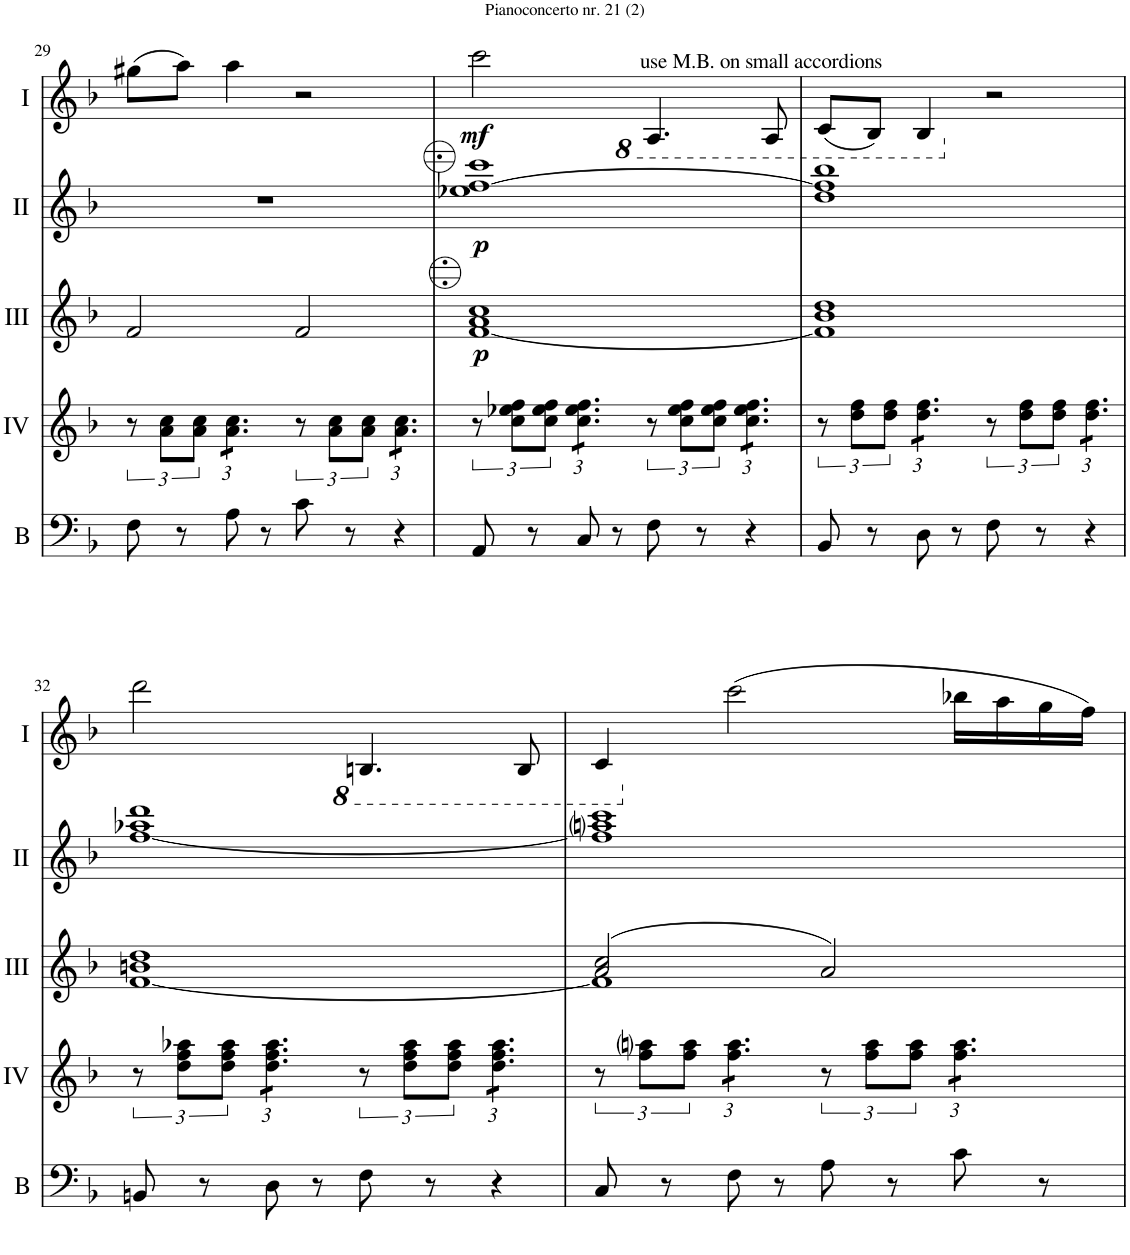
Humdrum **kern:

**kern	**kern	**kern	**dynam	**kern	**dynam	**kern	**dynam
*part5	*part4	*part3	*part3	*part2	*part2	*part1	*part1
*staff5	*staff4	*staff3	*staff3	*staff2	*staff2	*staff1	*staff1
*I"Bass	*I"Acc. 4	*I"Acc. 3	*	*I"Acc. 2	*	*I"Acc. 1	*
*I'B	*	*	*	*	*	*	*
!!LO:PB:g=z
*clefF4	*clefG2	*clefG2	*	*clefG2	*	*clefG2	*
*Trd7c12	*Trd7c12	*Trd7c12	*	*	*	*	*
*k[b-]	*k[b-]	*k[b-]	*	*k[b-]	*	*k[b-]	*
*M4/4	*M4/4	*M4/4	*	*M4/4	*	*M4/4	*
*met(c)	*met(c)	*met(c)	*	*met(c)	*	*met(c)	*
=29	=29	=29	=29	=29	=29	=29	=29
8F\	12r	2f/	.	1r	.	(8gg#X\L	.
.	12a\ 12cc\L	.	.	.	.	.	.
8r	.	.	.	.	.	8aa\J)	.
.	12a\ 12cc\J	.	.	.	.	.	.
*	*tremolo	*	*	*	*	*	*
8A\	12a\ 12cc\L	.	.	.	.	4aa\	.
.	12a\ 12cc\	.	.	.	.	.	.
8r	.	.	.	.	.	.	.
.	12a\ 12cc\J	.	.	.	.	.	.
*	*Xtremolo	*	*	*	*	*	*
8c\	12r	2f/	.	.	.	2r	.
.	12a\ 12cc\L	.	.	.	.	.	.
8r	.	.	.	.	.	.	.
.	12a\ 12cc\J	.	.	.	.	.	.
*	*tremolo	*	*	*	*	*	*
4r	12a\ 12cc\L	.	.	.	.	.	.
.	12a\ 12cc\	.	.	.	.	.	.
.	12a\ 12cc\J	.	.	.	.	.	.
*	*Xtremolo	*	*	*	*	*	*
=30	=30	=30	=30	=30	=30	=30	=30
!	!	!	!	!	!	!LO:TX:a:t=use M.B. on small accordions	!
!	!	!	!LO:DY:b	!	!LO:DY:b	!	!LO:DY:b
8AA/	12r	[1f 1a 1cc	p	1ee-X [1ff 1ccc	p	2ccc\	mf
.	12cc\ 12ee-X\ 12ff\L	.	.	.	.	.	.
8r	.	.	.	.	.	.	.
.	12cc\ 12ee-\ 12ff\J	.	.	.	.	.	.
*	*tremolo	*	*	*	*	*	*
8C/	12cc\ 12ee-\ 12ff\L	.	.	.	.	.	.
.	12cc\ 12ee-\ 12ff\	.	.	.	.	.	.
8r	.	.	.	.	.	.	.
.	12cc\ 12ee-\ 12ff\J	.	.	.	.	.	.
*	*Xtremolo	*	*	*	*	*	*
*	*	*	*	*	*	*8ba	*
8F\	12r	.	.	.	.	4.AA/	.
.	12cc\ 12ee-\ 12ff\L	.	.	.	.	.	.
8r	.	.	.	.	.	.	.
.	12cc\ 12ee-\ 12ff\J	.	.	.	.	.	.
*	*tremolo	*	*	*	*	*	*
4r	12cc\ 12ee-\ 12ff\L	.	.	.	.	.	.
.	12cc\ 12ee-\ 12ff\	.	.	.	.	.	.
.	.	.	.	.	.	8AA/	.
.	12cc\ 12ee-\ 12ff\J	.	.	.	.	.	.
*	*Xtremolo	*	*	*	*	*	*
=31	=31	=31	=31	=31	=31	=31	=31
8BB-/	12r	1f] 1b- 1dd	.	1dd 1ff] 1bb-	.	(8C/L	.
.	12dd\ 12ff\L	.	.	.	.	.	.
8r	.	.	.	.	.	8BB-/J)	.
.	12dd\ 12ff\J	.	.	.	.	.	.
*	*tremolo	*	*	*	*	*	*
8D\	12dd\ 12ff\L	.	.	.	.	4BB-/	.
.	12dd\ 12ff\	.	.	.	.	.	.
8r	.	.	.	.	.	.	.
.	12dd\ 12ff\J	.	.	.	.	.	.
*	*Xtremolo	*	*	*	*	*	*
*	*	*	*	*	*	*X8ba	*
8F\	12r	.	.	.	.	2r	.
.	12dd\ 12ff\L	.	.	.	.	.	.
8r	.	.	.	.	.	.	.
.	12dd\ 12ff\J	.	.	.	.	.	.
*	*tremolo	*	*	*	*	*	*
4r	12dd\ 12ff\L	.	.	.	.	.	.
.	12dd\ 12ff\	.	.	.	.	.	.
.	12dd\ 12ff\J	.	.	.	.	.	.
*	*Xtremolo	*	*	*	*	*	*
!!LO:LB:g=z
=32	=32	=32	=32	=32	=32	=32	=32
8BBn/	12r	[<1f 1bn 1dd	.	[1ff 1aa-X 1ddd	.	2ddd\	.
.	12dd\ 12ff\ 12aa-X\L	.	.	.	.	.	.
8r	.	.	.	.	.	.	.
.	12dd\ 12ff\ 12aa-\J	.	.	.	.	.	.
*	*tremolo	*	*	*	*	*	*
8D\	12dd\ 12ff\ 12aa-\L	.	.	.	.	.	.
.	12dd\ 12ff\ 12aa-\	.	.	.	.	.	.
8r	.	.	.	.	.	.	.
.	12dd\ 12ff\ 12aa-\J	.	.	.	.	.	.
*	*Xtremolo	*	*	*	*	*	*
*	*	*	*	*	*	*8ba	*
8F\	12r	.	.	.	.	4.BBn/	.
.	12dd\ 12ff\ 12aa-\L	.	.	.	.	.	.
8r	.	.	.	.	.	.	.
.	12dd\ 12ff\ 12aa-\J	.	.	.	.	.	.
*	*tremolo	*	*	*	*	*	*
4r	12dd\ 12ff\ 12aa-\L	.	.	.	.	.	.
.	12dd\ 12ff\ 12aa-\	.	.	.	.	.	.
.	.	.	.	.	.	8BB/	.
.	12dd\ 12ff\ 12aa-\J	.	.	.	.	.	.
*	*Xtremolo	*	*	*	*	*	*
=33	=33	=33	=33	=33	=33	=33	=33
*	*	*^	*	*	*	*	*
8C/	12r	(2a/ 2cc/	1f]	.	1ff] 1aani 1ccc	.	4C/	.
.	12ff\ 12aani\L	.	.	.	.	.	.	.
8r	.	.	.	.	.	.	.	.
.	12ff\ 12aa\J	.	.	.	.	.	.	.
*	*	*	*	*	*	*	*X8ba	*
*	*tremolo	*	*	*	*	*	*	*
8F\	12ff\ 12aa\L	.	.	.	.	.	(2ccc\	.
.	12ff\ 12aa\	.	.	.	.	.	.	.
8r	.	.	.	.	.	.	.	.
.	12ff\ 12aa\J	.	.	.	.	.	.	.
*	*Xtremolo	*	*	*	*	*	*	*
8A\	12r	2a/)	.	.	.	.	.	.
.	12ff\ 12aa\L	.	.	.	.	.	.	.
8r	.	.	.	.	.	.	.	.
.	12ff\ 12aa\J	.	.	.	.	.	.	.
*	*tremolo	*	*	*	*	*	*	*
8c\	12ff\ 12aa\L	.	.	.	.	.	16bb-X\LL	.
.	.	.	.	.	.	.	16aa\	.
.	12ff\ 12aa\	.	.	.	.	.	.	.
8r	.	.	.	.	.	.	16gg\	.
.	12ff\ 12aa\J	.	.	.	.	.	.	.
*	*Xtremolo	*	*	*	*	*	*	*
.	.	.	.	.	.	.	16ff\JJ)	.
*	*	*v	*v	*	*	*	*	*
=	=	=	=	=	=	=	=
*-	*-	*-	*-	*-	*-	*-	*-
